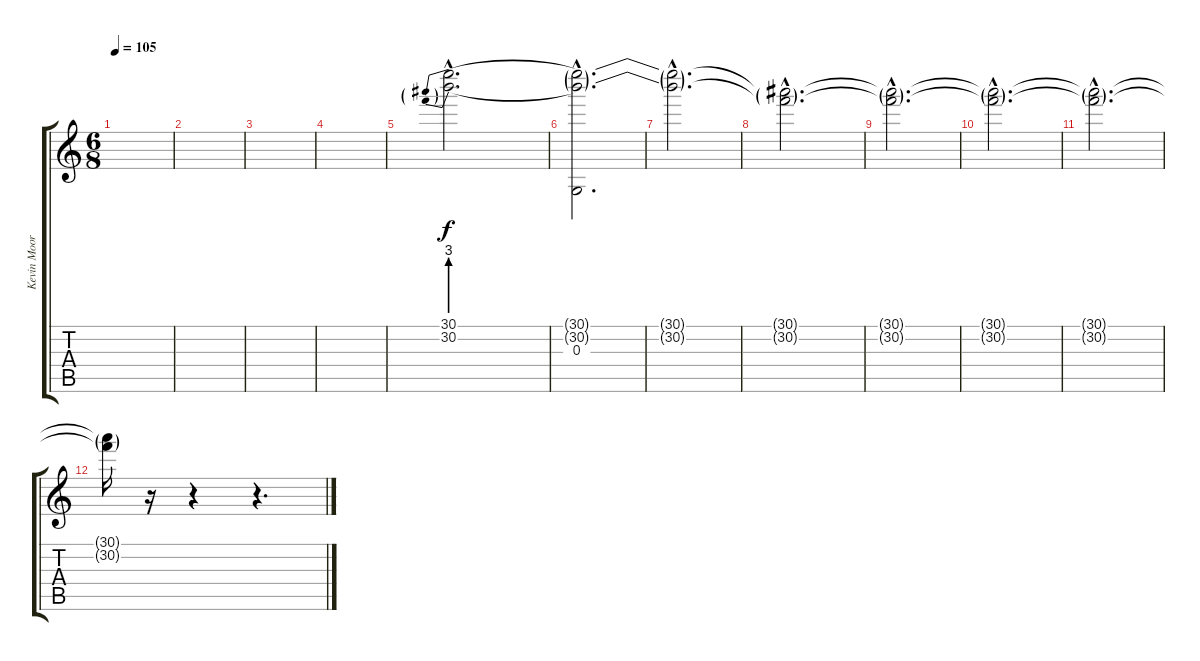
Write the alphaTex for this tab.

\track ("Kevin Moore" "Kevin Moor") {instrument lead2sawtooth}
\staff {score tabs}
\tuning (E4 B3 G3 D3 A2 E2) {hide}
\ts (6 8)
\tempo 105
\clef g2
\ks c
|
|
|
|
(30.1{be (prebend 0 12 60 12) hac} 30.2{be (prebend 0 12 60 12) hac}).2{d instrument stringensemble1} |
(30.1{hac t} 30.2{hac t} 0.3{hac}).2{d} |
(30.1{hac t} 30.2{hac t}).2{d} |
(30.1{hac t} 30.2{hac t}).2{d} |
(30.1{hac t} 30.2{hac t}).2{d} |
(30.1{hac t} 30.2{hac t}).2{d} |
(30.1{hac t} 30.2{hac t}).2{d} |
(30.1{t} 30.2{t}).16 r.16 r.4 r.4{d}
